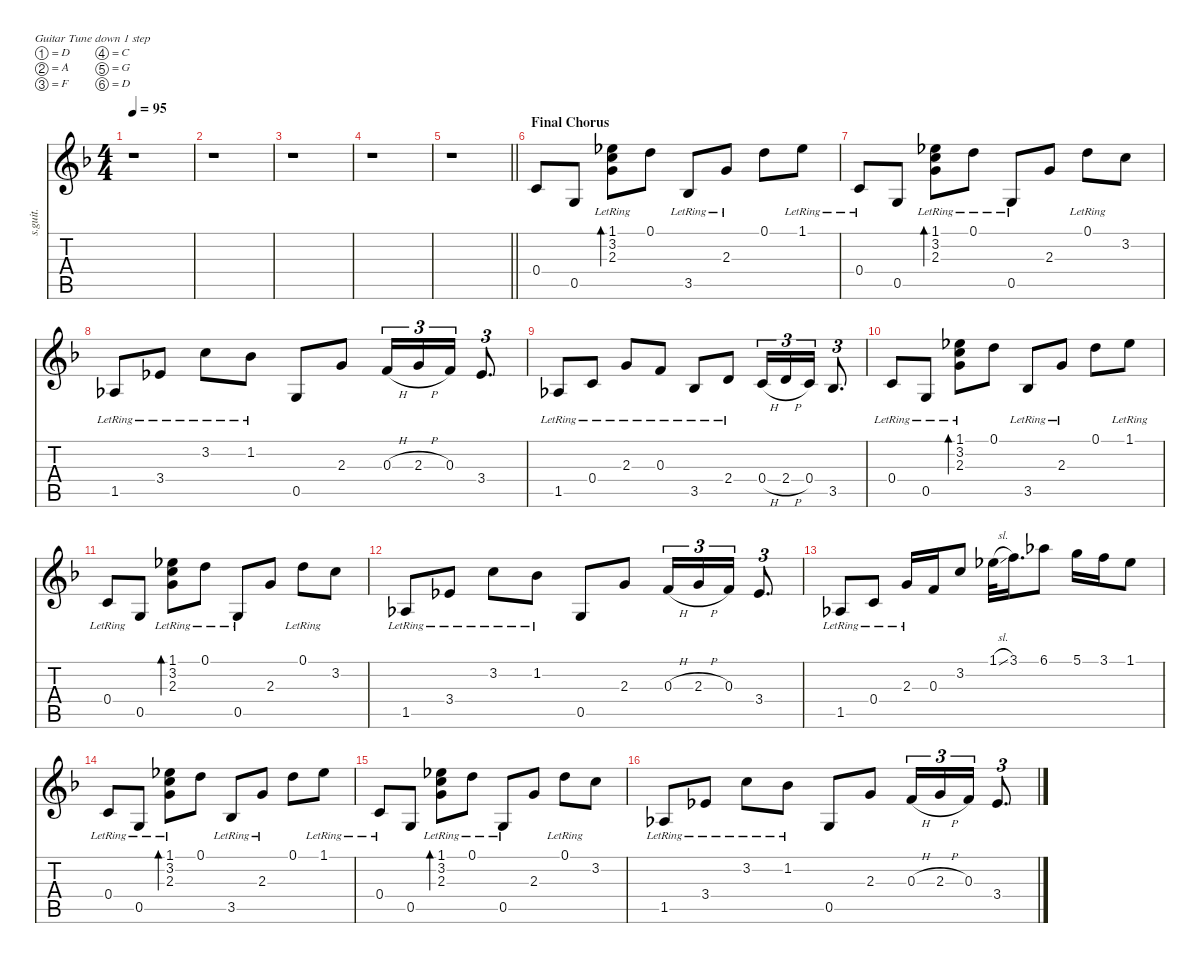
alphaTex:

\defaultSystemsLayout 4
\hideDynamics
\bracketExtendMode nobrackets
\track ("Emmpu(Acoustic)" "s.guit.") {instrument acousticguitarsteel}
\staff {score tabs}
\tuning (D4 A3 F3 C3 G2 D2)
\ts (4 4)
\tempo 95
\clef g2
\ks f
r.1{dy f} |
r.1 |
r.1 |
r.1 |
\barLineRight lightlight
r.1 |
\section ("" "Final Chorus")
0.4{acc forcenatural}.8 0.5{acc forcenatural}.8 (1.1{lr acc b} 3.2{lr acc forcenatural} 2.3{lr acc forcenatural}).8{bd 120} 0.1{acc forcenatural}.8 3.5{lr acc b}.8 2.3{lr acc forcenatural}.8 0.1{acc forcenatural}.8 1.1{lr acc b}.8 |
0.4{lr acc forcenatural}.8 0.5{acc forcenatural}.8 (1.1{lr acc b} 3.2{lr acc forcenatural} 2.3{lr acc forcenatural}).8{bd 60} 0.1{lr acc forcenatural}.8 0.5{lr acc forcenatural}.8 2.3{acc forcenatural}.8 0.1{lr acc forcenatural}.8 3.2{acc forcenatural}.8 |
1.5{lr acc b}.8 3.4{lr acc b}.8 3.2{lr acc forcenatural}.8 1.2{lr acc b}.8 0.5{acc forcenatural}.8 2.3{acc forcenatural}.8 0.3{h acc forcenatural}.16{tu (3 2)} 2.3{h acc forcenatural}.16{tu (3 2)} 0.3{acc forcenatural}.16{tu (3 2)} 3.4{acc b}.8{d tu (3 2)} |
1.5{lr acc b}.8 0.4{lr acc forcenatural}.8 2.3{lr acc forcenatural}.8 0.3{lr acc forcenatural}.8 3.5{lr acc b}.8 2.4{lr acc forcenatural}.8 0.4{h acc forcenatural}.16{tu (3 2)} 2.4{h acc forcenatural}.16{tu (3 2)} 0.4{acc forcenatural}.16{tu (3 2)} 3.5{acc b}.8{d tu (3 2)} |
0.4{lr acc forcenatural}.8 0.5{lr acc forcenatural}.8 (1.1{lr acc b} 3.2{lr acc forcenatural} 2.3{lr acc forcenatural}).8{bd 120} 0.1{acc forcenatural}.8 3.5{lr acc b}.8 2.3{lr acc forcenatural}.8 0.1{acc forcenatural}.8 1.1{lr acc b}.8 |
0.4{lr acc forcenatural}.8 0.5{acc forcenatural}.8 (1.1{lr acc b} 3.2{lr acc forcenatural} 2.3{lr acc forcenatural}).8{bd 60} 0.1{lr acc forcenatural}.8 0.5{lr acc forcenatural}.8 2.3{acc forcenatural}.8 0.1{lr acc forcenatural}.8 3.2{acc forcenatural}.8 |
1.5{lr acc b}.8 3.4{lr acc b}.8 3.2{lr acc forcenatural}.8 1.2{lr acc b}.8 0.5{acc forcenatural}.8 2.3{acc forcenatural}.8 0.3{h acc forcenatural}.16{tu (3 2)} 2.3{h acc forcenatural}.16{tu (3 2)} 0.3{acc forcenatural}.16{tu (3 2)} 3.4{acc b}.8{d tu (3 2)} |
1.5{lr acc b}.8 0.4{lr acc forcenatural}.8 2.3{lr acc forcenatural}.16 0.3{acc forcenatural}.16 3.2{acc forcenatural}.8 1.1{sl acc b}.32 3.1{acc forcenatural}.16{d} 6.1{acc b}.8 5.1{acc forcenatural}.16 3.1{acc forcenatural}.16 1.1{acc b}.8 |
0.4{lr acc forcenatural}.8 0.5{lr acc forcenatural}.8 (1.1{lr acc b} 3.2{lr acc forcenatural} 2.3{lr acc forcenatural}).8{bd 120} 0.1{acc forcenatural}.8 3.5{lr acc b}.8 2.3{lr acc forcenatural}.8 0.1{acc forcenatural}.8 1.1{lr acc b}.8 |
0.4{lr acc forcenatural}.8 0.5{acc forcenatural}.8 (1.1{lr acc b} 3.2{lr acc forcenatural} 2.3{lr acc forcenatural}).8{bd 60} 0.1{lr acc forcenatural}.8 0.5{lr acc forcenatural}.8 2.3{acc forcenatural}.8 0.1{lr acc forcenatural}.8 3.2{acc forcenatural}.8 |
1.5{lr acc b}.8 3.4{lr acc b}.8 3.2{lr acc forcenatural}.8 1.2{lr acc b}.8 0.5{acc forcenatural}.8 2.3{acc forcenatural}.8 0.3{h acc forcenatural}.16{tu (3 2)} 2.3{h acc forcenatural}.16{tu (3 2)} 0.3{acc forcenatural}.16{tu (3 2)} 3.4{acc b}.8{d tu (3 2)}
